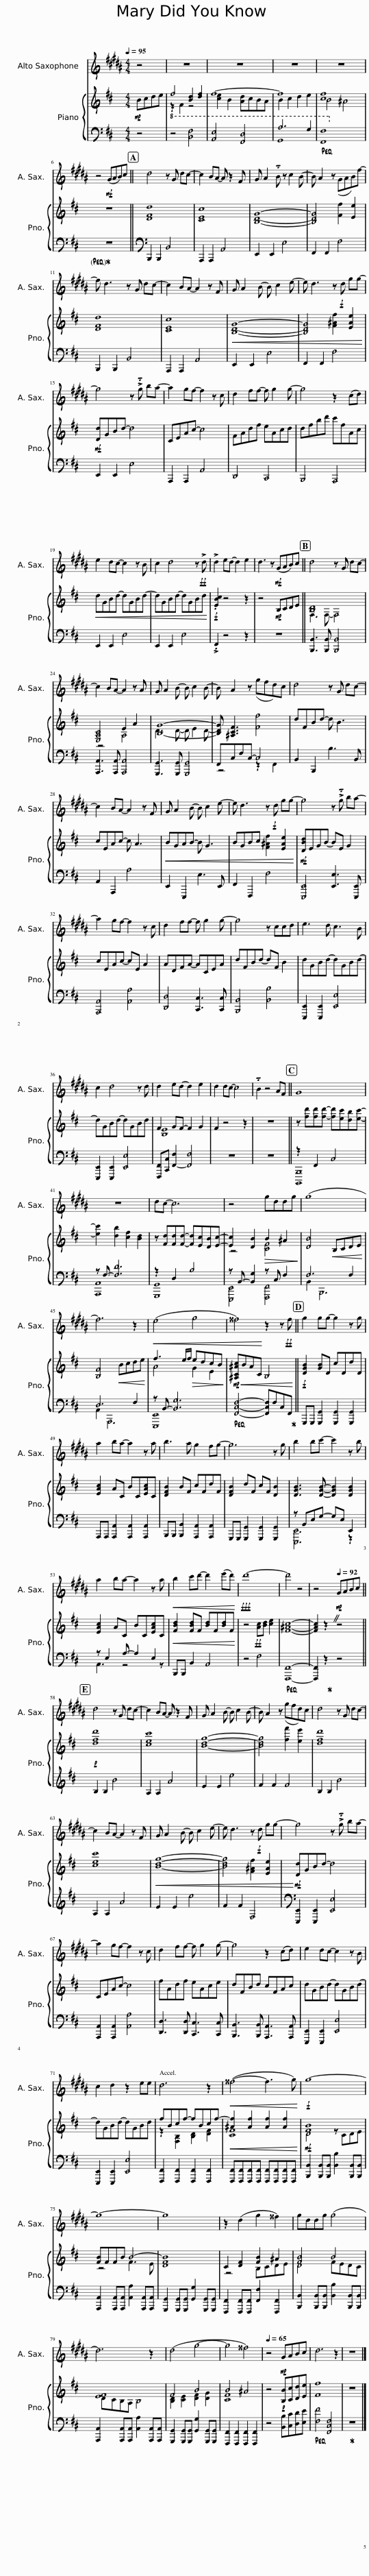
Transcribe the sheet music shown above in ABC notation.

X:1
%%score 1 { ( 2 4 ) | ( 3 5 ) }
L:1/8
Q:1/4=95
M:4/4
I:linebreak $
K:D
V:1 treble transpose=-9
V:2 treble
V:4 treble
V:3 bass
V:5 bass
V:1
[K:B] z4 | z8 | z8 | z8 | z8 |$ %5
 z4!mf! (GAB)c || d4 z G dc- | c2 BA- A z2 F | G A2 !tenuto!.B z c2 B- | B A2 z (GAB)f- |$ %10
 f d3 z G dc- | c2 BA- A2 z F | G A2 B- B c2 e- | e d3 z!f! d gg- |$ g4 z !>!!tenuto!.g ba- | %15
 a2 gf- f2 z c | d2 ff- f g2 g- | g4 z2 (cd) |$ e2 dc- c2 z B |!<(! c2 d4 z!<)!!ff! !>!d | %20
 !>!d2 ed- d2 e2 | d3 z!mf! (GAB)c || d4 z G dc- |$ c2 BA- A2 z A | G A2 B- B c2 B- | %25
 B A2 z (gfd)c | d4 z G dc- |$ c2 BA- A2 z F | G A2 B- B c2 e- | e d3 z!f! d gg- | %30
 g4 z !>!!tenuto!.g ba- |$ a2 gf- f2 z c | d2 ff- f g2 g- | g4 z ccd | e3 d c3 B |$ %35
 c2 d4 z d | d2 ed- d2 e2 | d2 dc- c4 | !tenuto!.B2 z4 AF || G8 |$ %40
 z8 | dc- c6 | z4 gddg | (g8 |$ f6) z2 | %45
!<(! (e4 g4 | ^^f4)!<)! z2 z!ff! f || g2 gg- g2 z g |$ a2 ba- a2 z a | b3 a g2 fg- | %50
 g6 z g | b2 bc'- c'2 z b |$ a2 ba- a2 z a |!<(! b2 c'd'- d'2 (e'd')!<)! |[Q:1/4=92]!fff! d'8-[Q:1/4=90] | %55
 d'4 z4 | z4[Q:1/4=92]!mp! GABc ||$ d4 z G dc- | c2 BA- A z2 F | G A2 B- B c2 B- | %60
 B A2 z (gfd)c | d4 z G dc- |$ c2 BA- A2 z F | G A2 B- B c2 e- | e d3 z!f! d gg- | %65
 g4 z !>!!tenuto!.g ba- |$ a2 gf- f2 z c | d2 ff- f g2 g- | g4 z2 (cd) | e2 dc- c2 z B |$ %70
 c2 d2 z2 ee |[Q:1/4=93] d6[Q:1/4=99] z2[Q:1/4=94][Q:1/4=95][Q:1/4=96][Q:1/4=97][Q:1/4=98] |[Q:1/4=102]!<(! (^^f4-[Q:1/4=106] f3 g)!<)![Q:1/4=104][Q:1/4=108] |!f! g8- |$ g8- | %75
 g8 | z2 (d2 g2 ^^f2) | gddg (g4 |$ d6) z2 | (d4 g4- | %80
 g4 ^^f4) |[Q:1/4=65] z4!mp! GABc | d6 z2 | z8 |] %84
V:2
!mp! Bcde | f4 [Bd]2 [df]2 | f8- | f8 | [cf]8 |$ %5
 z8 || [DFd]8 | [CEc]8 | [B,DG]8- | [B,DG]4 [Ff]2 [Ee]2 |$ %10
 [DFd]8 | [CEc]8 |!<(! [B,DG]8- | [B,DG]4 [F^Af]2 [EAe]2!<)! |$!mf! [Dd]GBd- d4 | %15
 CEAc- c4 | FAdf eAcd | dfbd' c'fAc |$!<(! dGBd- dGBd- | dGBd- dGBd!<)! | %20
!f! .[EBc]2 z4 z2 | z4!mp! B,CDE || [B,D]8 |$ [E,A,C]4 E2 A2 | [B,G]8- | %25
 [B,DG] [^A,CF]3 [Ff]4 | dFBd- d B3 |$ cEAc- c A3 |!<(! BGAB- B G3 | BGBc [F^Af]2 [EAe]2!<)! | %30
!mf! [DBd]EGB- BE G2 |$ cEAc- cE A2 | ADFA- ACEA | dFBd- dF B2 | dGBd- dGBd- |$ %35
 dGBd- dGBd | F2 GF- F2 G2 | F2 z4 z2 | z8 || z [fd'][fd'][fd']- [fd'][ec'][db][ec']- |$ %40
 [ec']2 [db]2 [cf]2 [Bd]2 | z [Fd][Fd][Fd]- [Fd][Ec][DB][Ec]- | [Ec]2 [DB]2!>(! B2 ^A2!>)! |!mp! [DB]4!<(! B,CDE!<)! |$!mf! [B,F]4!<(! Bcde!<)! | %45
!f! f3 e/f/!>(! edcB!>)! |!mp!!<(! [^A,C^Ac]BAC B,4!<)! ||!f! [DGB]2 [GB]D cDdD |$ [EAc]2 AC BC[EAc]C | [DFB]2 BF cFdF | %50
 [DFB]2 dF cF [DB]2 | [DGB]3 [DGB]- [DGB]2 [DGB]2 |$ [EAc]2 AC BC[EAc]C |!<(! [FBd]2 [FBd]F [Bd]F[Bd]F!<)! | z4!ff! [Ac][Bd] [ce]2 | %55
 [F^Ac]8- | [FAc]2 z2 z4 ||$!p! [dfd']8 | [cec']8 | [Bdg]8- | %60
 [Bdg]4 [ff']2 [ee']2 | [dfd']8 |$ [cec']8 |!<(! [Bdg]8- | [Bdg]4 [F^Af]2 [EAe]2!<)! | %65
!mf! [Dd]GBd- d4 |$ CEAc- c4 | fAdf eAce | dFBd cFAc | dGBd- dGBd- |$ %70
 dGBd- dGBd | fBcf- fBcf- |!<(! [^Af]2 [Af]2 [Af]2 [Af]2!<)! |!mf! [FB]8 |$ [FB]FFB B4- | %75
 [DFB]8 | C2 [DF]2 [FB]2 ^A2 | [FB]4 B4 |$ [EF]8 | F4 B4 | %80
 B4 ^A4 | z4!p! [B,B][Cc][Dd][Ee] | [Ff]8 | z8 |] %84
V:3
 z4 |!8va(! z4 [B,F]4 | [A,E]4 [F,D]4 | A6 G2 |!ped! [F,F]8!8va)! |$ %5
 z8!ped-up! || B,,,2 B,,,2 B,,4 | A,,,2 A,,,2 A,,4 | E,,2 E,,2 E,4 | F,,2 F,,2 F,4 |$ %10
 B,,,2 B,,,2 B,,4 | A,,,2 A,,,2 A,,4 | E,,2 E,,2 E,4 | F,,2 F,,2 F,4 |$ E,,2 E,,2 E,4 | %15
 A,,,2 A,,,2 A,,4 | D,,4 C,,4 | B,,,4 A,,,4 |$ E,,2 E,,2 E,4 | E,,2 E,,2 E,4 | %20
 .F,,2 z4 z2 | z8 || [B,,,B,,]3 [B,,,B,,] [B,,,B,,]4 |$ [A,,,A,,]3 [A,,,A,,] [A,,,A,,]4 | [G,,,G,,]3 [G,,,G,,] [G,,,G,,]4 | %25
 F,,C,F,C,- C,4 | B,,2 B,,,2 B,3 B,, |$ A,,2 A,,,2 A,4 | E,,2 E,,,2 E,3 E,, | F,,2 F,,,2 F,4 | %30
 [E,,,E,,]4 [E,,E,]3 [E,,,E,,] |$ [A,,,A,,]4 [A,,A,]4 | [D,,D,]4 [C,,C,]3 [C,,C,] | [B,,,B,,]4 [B,,B,]4 | [E,,,E,,]2 [E,,,E,,]2 [E,,E,]4 |$ %35
 [E,,,E,,]2 [E,,,E,,]2 [E,,E,]4 | [F,,,F,,][C,,C,] [F,,-F,]2 [F,,F,]4 | z8 | z8 || z2 F,,2 C,4 |$ %40
 z F,- [F,D]6 | z2 D,2 B,4 | z B,,- [B,,G,]2 z C, F,2 | F,6 F,2 |$ D,6 F,2 | %45
 z B,,- [B,,G,]6 |!ped! [F,,C,F,]4- [F,,C,F,]F,C,F,,!ped-up! || G,,,G,,, [G,,,G,,]2 [G,,,G,,]2 [G,,,G,,]2 |$ A,,,A,,, [A,,,A,,]2 [A,,,A,,]2 [A,,,A,,]2 | B,,,B,,, [B,,,B,,]2 [A,,,A,,]2 [A,,,A,,]2 | %50
 G,,,G,,, [G,,,G,,]2 [G,,,G,,]2 [G,,,G,,]2 | z B,,E,G,- G,E, E,,2 |$ z E,2 A,- A,2 E,2 | B,,,B,,, B,,2 A,,4 | z4 F,4 | %55
!ped! [F,,,F,,]8- | [F,,,F,,]2 z2!ped-up! z4 ||$ B,2 B,2 B4 | A,2 A,2 A4 | E2 E2 e4 | %60
 F2 F2 F4 | B,2 B,2 B4 |$ A,2 A,2 A4 | E2 E2 e4 | F2 F2 F,4 | %65
 [E,,,E,,]2 [E,,,E,,]2 [E,,E,]4 |$ [A,,,A,,]2 [A,,,A,,]2 [A,,A,]4 | [D,,D,]3 [D,,D,] [C,,C,]3 [C,,C,] | [B,,,B,,]3 [B,,,B,,] [A,,,A,,]3 [A,,,A,,] | [E,,,E,,]2 [E,,,E,,]2 [E,,E,]4 |$ %70
 [E,,,E,,]2 [E,,,E,,]2 [E,,E,]4 | [F,,,F,,]2 [F,,,F,,]2 [F,,,F,,]2 [F,,,F,,]2 | [F,,,F,,][F,,,F,,][F,,,F,,][F,,,F,,] [F,,,F,,][F,,,F,,][F,,,F,,][F,,,F,,] | [B,,,B,,]2 [B,,,B,,][B,,,B,,] [B,,B,]2 [B,,,B,,][B,,,B,,] |$ [A,,,A,,]2 [A,,,A,,][A,,,A,,] [A,,A,]2 [A,,,A,,][A,,,A,,] | %75
 [G,,,G,,]2 [G,,,G,,][G,,,G,,] [G,,G,]2 [G,,,G,,][G,,,G,,] | [F,,,F,,]2 [F,,,F,,][F,,,F,,] [F,,F,]2 [F,,,F,,]2 | [B,,,B,,]2 [B,,,B,,][B,,,B,,] [B,,B,]2 [B,,,B,,][B,,,B,,] |$ [A,,,A,,]2 [A,,,A,,][A,,,A,,] [A,,A,]2 [A,,,A,,][A,,,A,,] | [G,,,G,,]2 [G,,,G,,][G,,,G,,] [G,,G,]2 [G,,,G,,][G,,,G,,] | %80
 [F,,,F,,]2 [F,,,F,,]2 [F,,,F,,]2 [F,,,F,,]2 | z4 [B,,B,][C,C][D,D][E,E] |!ped! [F,F]4 [F,,C,F,]4 | z8!ped-up! |] %84
V:4
 x4 | z2 F2 z4 | [ce]2 B2 [Ad]cBA | B2 c2 d2 e2 | B4 ^A4 |$ %5
 x8 || x8 | x8 | x8 | x8 |$ %10
 x8 | x8 | x8 | x8 |$ x8 | %15
 x8 | x8 | x8 |$ x8 | x8 | %20
 x8 | x8 || F,3 F,- F,4 |$ z4 A,4 | D3 D- D E2 D- | %25
 x8 | x8 |$ x8 | x8 | x8 | %30
 x8 |$ x8 | x8 | x8 | x8 |$ %35
 x8 | [B,E]8 | x8 | x8 || x8 |$ %40
 x8 | x8 | z4 [CF]4 | x8 |$ x8 | %45
 A4 G2 E2 | x8 || x8 |$ x8 | x8 | %50
 x8 | x8 |$ x8 | x8 | x8 | %55
 x8 | x8 ||$ x8 | x8 | x8 | %60
 x8 | x8 |$ x8 | x8 | x8 | %65
 x8 |$ x8 | x8 | x8 | x8 |$ %70
 x8 | z2 [F,B,]2 [B,D]2 [DF]2 | [CF]8 | D4 z CDE |$ z4 F3 E | %75
 x8 | z4 B,CDE | D4 FEDC |$ DCB,A, B,4 | [B,D]2 [CE]2 [DF]2 [DG]2 | %80
 [CF]8 | x8 | x8 | x8 |] %84
V:5
 x4 |!8va(! x8 | x8 | G,8 | x8!8va)! |$ %5
 x8 || x8 | x8 | x8 | x8 |$ %10
 x8 | x8 | x8 | x8 |$ x8 | %15
 x8 | x8 | x8 |$ x8 | x8 | %20
 x8 | x8 || x8 |$ x8 | x8 | %25
 z4 z2 F,,2 | x8 |$ x8 | x8 | x8 | %30
 x8 |$ x8 | x8 | x8 | x8 |$ %35
 x8 | x8 | x8 | x8 || [B,,,,B,,,]8 |$ %40
 [A,,,A,,]8 | [G,,,G,,]8 | [E,,,E,,]4 [F,,,F,,]4 | B,,2 B,,,6 |$ A,,2 A,,,6 | %45
 [E,,,E,,]8 | x8 || x8 |$ x8 | x8 | %50
 x8 | [E,,,E,,]6 z2 |$ A,,3 z4 z | x8 | x8 | %55
 x8 | x8 ||$ x8 | x8 | x8 | %60
 x8 | x8 |$ x8 | x8 | x8 | %65
 x8 |$ x8 | x8 | x8 | x8 |$ %70
 x8 | x8 | x8 | x8 |$ x8 | %75
 x8 | x8 | x8 |$ x8 | x8 | %80
 x8 | x8 | x8 | x8 |] %84
